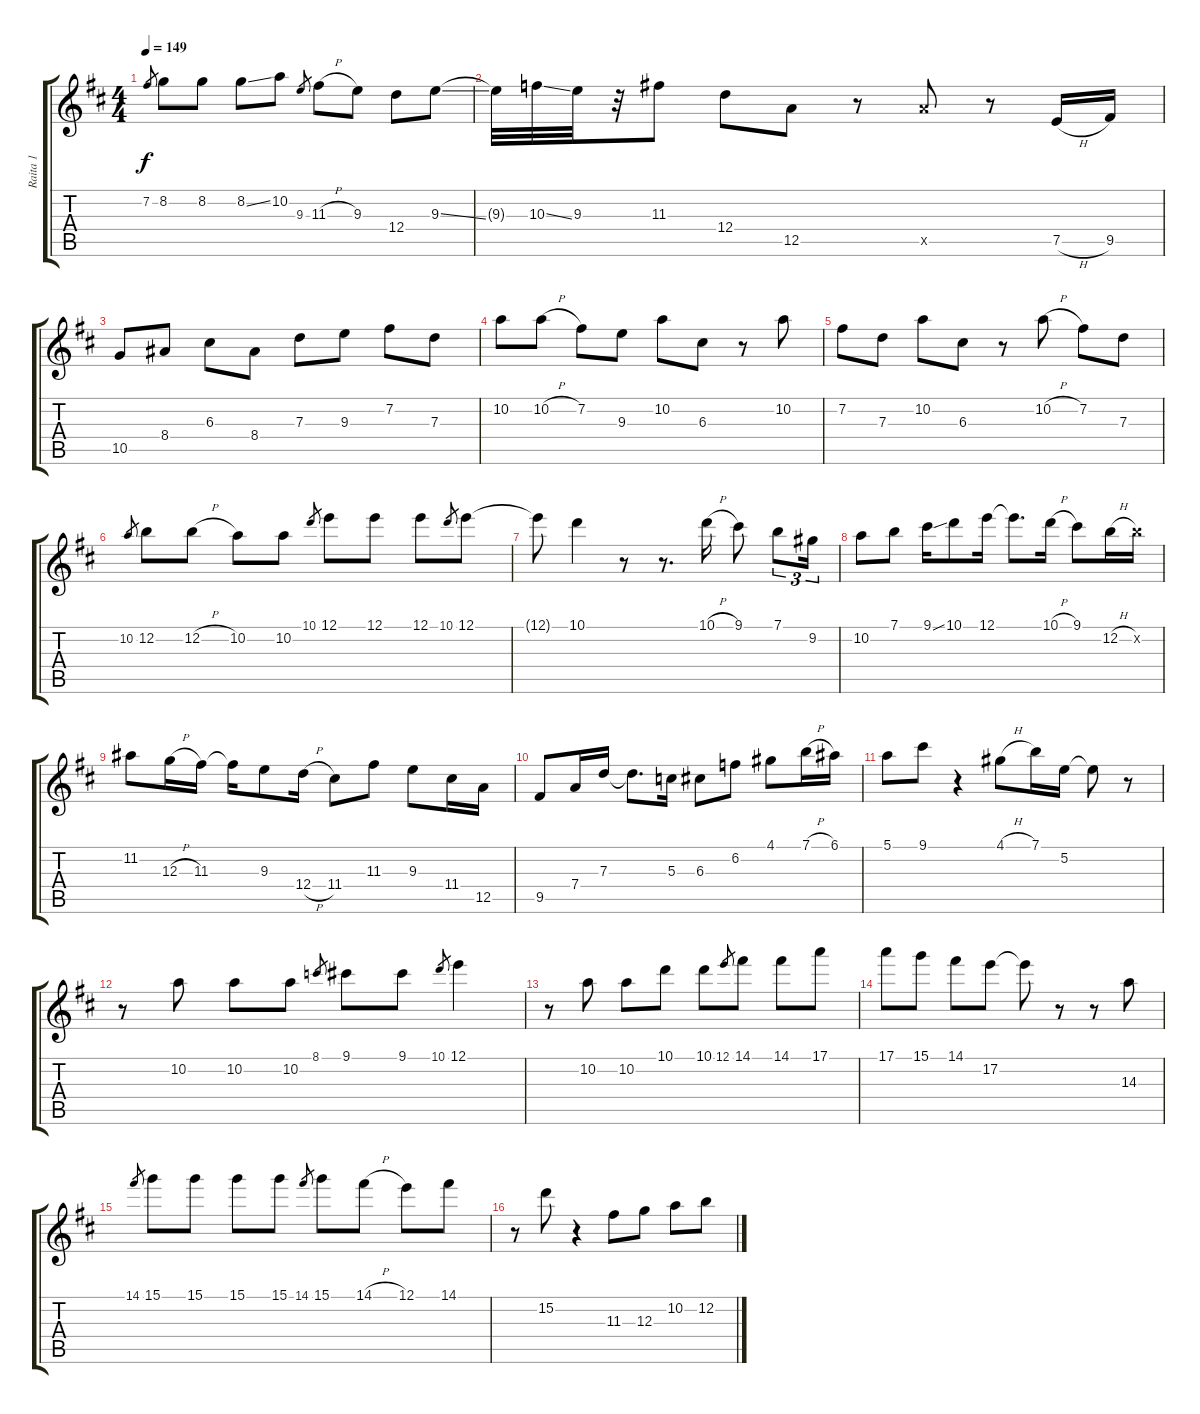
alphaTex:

\track ("Raita 1" "Raita 1") {instrument electricguitarjazz}
\staff {score tabs}
\tuning (E4 B3 G3 D3 A2 E2) {hide}
\ts (4 4)
\tempo 149
\clef g2
\ks d
7.2.8{gr dy f} 8.2.8 8.2.8 8.2{ss}.8 10.2.8 9.3.8{gr} 11.3{h}.8 9.3.8 12.4.8 9.3{ss}.8 |
9.3{t}.32 10.3{ss}.32 9.3.32 r.32 11.3.8 12.4.8 12.5.8 r.8 12.5{x}.8 r.8 7.5{h}.16 9.5.16 |
10.5.8 8.4.8 6.3.8 8.4.8 7.3.8 9.3.8 7.2.8 7.3.8 |
10.2.8 10.2{h}.8 7.2.8 9.3.8 10.2.8 6.3.8 r.8 10.2.8 |
7.2.8 7.3.8 10.2.8 6.3.8 r.8 10.2{h}.8 7.2.8 7.3.8 |
10.2.8{gr} 12.2.8 12.2{h}.8 10.2.8 10.2.8 10.1.8{gr} 12.1.8 12.1.8 12.1.8 10.1.8{gr} 12.1.8 |
12.1{t}.8 10.1.4 r.8 r.8{d} 10.1{h}.16 9.1.8 7.1.8{tu (3 2)} 9.2.16{tu (3 2)} |
10.2.8 7.1.8 9.1{ss}.16 10.1.8 12.1.16 12.1{t}.8{d} 10.1{h}.16 9.1.8 12.2{h}.16 12.2{x}.16 |
11.2.8 12.3{h}.16 11.3.16 11.3{t}.16 9.3.8 12.4{h}.16 11.4.8 11.3.8 9.3.8 11.4.16 12.5.16 |
9.5.8 7.4.16 7.3.16 7.3{t}.8{d} 5.3.16 6.3.8 6.2.8 4.1.8 7.1{h}.16 6.1.16 |
5.1.8 9.1.8 r.4 4.1{h}.8 7.1.16 5.2.16 5.2{t}.8 r.8 |
r.8 10.2.8 10.2.8 10.2.8 8.1.8{gr} 9.1.8 9.1.8 10.1.8{gr} 12.1.4 |
r.8 10.2.8 10.2.8 10.1.8 10.1.8 12.1.8{gr} 14.1.8 14.1.8 17.1.8 |
17.1.8 15.1.8 14.1.8 17.2.8 17.2{t}.8 r.8 r.8 14.3.8 |
14.1.8{gr} 15.1.8 15.1.8 15.1.8 15.1.8 14.1.8{gr} 15.1.8 14.1{h}.8 12.1.8 14.1.8 |
r.8 15.2.8 r.4 11.3.8 12.3.8 10.2.8 12.2.8
